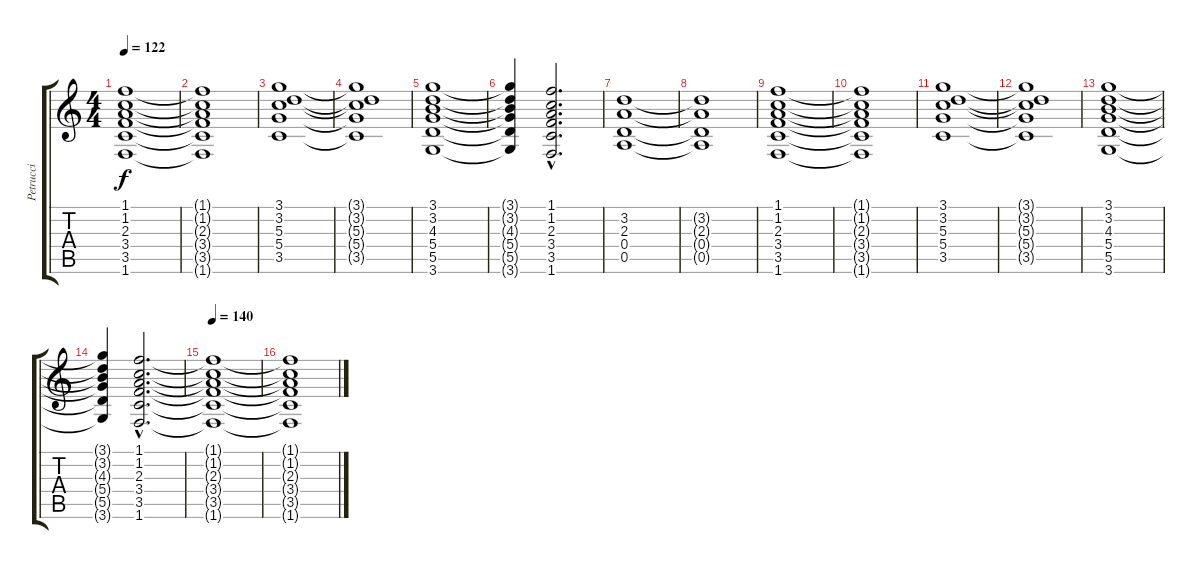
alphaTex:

\track ("Petrucci" "Petrucci") {instrument distortionguitar}
\staff {score tabs}
\tuning (E4 B3 G3 D3 A2 E2) {hide}
\ts (4 4)
\tempo 122
\clef g2
\ks c
(1.1 1.2 2.3 3.4 3.5 1.6).1{dy f} |
(1.1{t} 1.2{t} 2.3{t} 3.4{t} 3.5{t} 1.6{t}).1 |
(3.1 3.2 5.3 5.4 3.5).1 |
(3.1{t} 3.2{t} 5.3{t} 5.4{t} 3.5{t}).1 |
(3.1 3.2 4.3 5.4 5.5 3.6).1 |
(3.1{t} 3.2{t} 4.3{t} 5.4{t} 5.5{t} 3.6{t}).4 (1.1{hac} 1.2{hac} 2.3{hac} 3.4{hac} 3.5{hac} 1.6{hac}).2{d} |
(3.2 2.3 0.4 0.5).1 |
(3.2{t} 2.3{t} 0.4{t} 0.5{t}).1 |
(1.1 1.2 2.3 3.4 3.5 1.6).1 |
(1.1{t} 1.2{t} 2.3{t} 3.4{t} 3.5{t} 1.6{t}).1 |
(3.1 3.2 5.3 5.4 3.5).1 |
(3.1{t} 3.2{t} 5.3{t} 5.4{t} 3.5{t}).1 |
(3.1 3.2 4.3 5.4 5.5 3.6).1 |
(3.1{t} 3.2{t} 4.3{t} 5.4{t} 5.5{t} 3.6{t}).4 (1.1{hac} 1.2{hac} 2.3{hac} 3.4{hac} 3.5{hac} 1.6{hac}).2{d} |
\tempo 140
(1.1{t} 1.2{t} 2.3{t} 3.4{t} 3.5{t} 1.6{t}).1 |
(1.1{t} 1.2{t} 2.3{t} 3.4{t} 3.5{t} 1.6{t}).1
